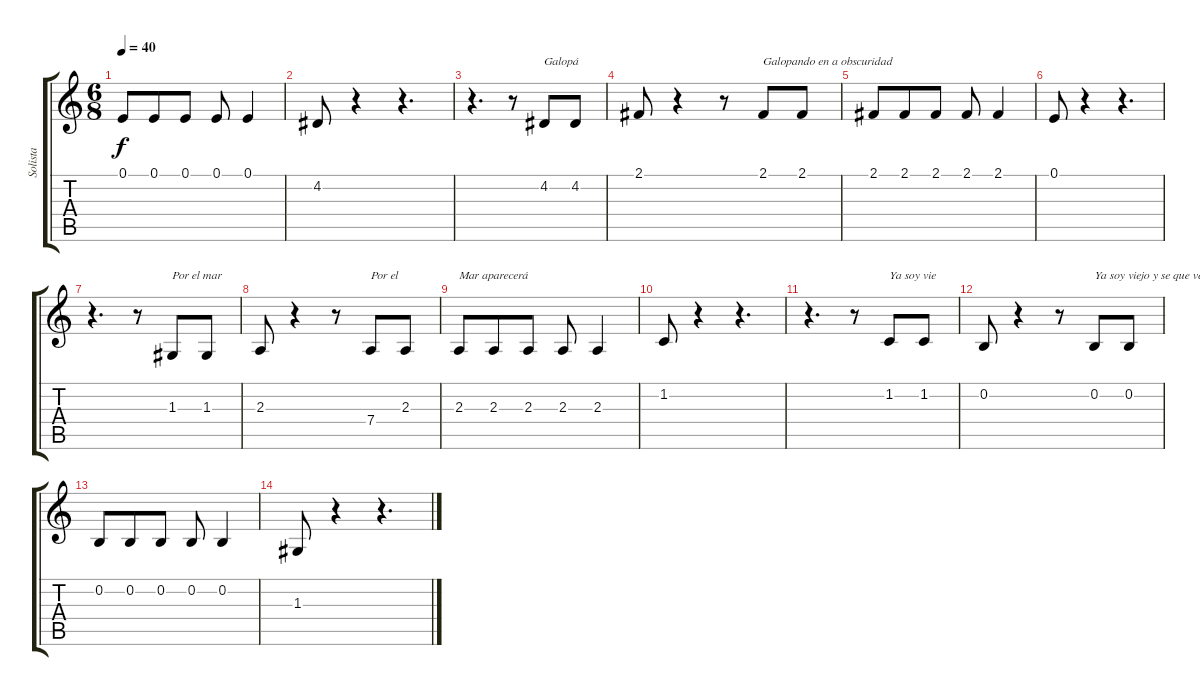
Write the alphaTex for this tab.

\track ("Solista" "Solista") {instrument synthstrings1}
\staff {score tabs}
\tuning (E4 B3 G3 D3 A2 E2) {hide}
\ts (6 8)
\tempo 40
\clef g2
\ks c
0.1.8{dy f} 0.1.8 0.1.8 0.1.8 0.1.4 |
4.2.8 r.4 r.4{d} |
r.4{d} r.8 4.2.8{txt "Galopá"} 4.2.8 |
2.1.8 r.4 r.8 2.1.8{txt "Galopando en a obscuridad"} 2.1.8 |
2.1.8 2.1.8 2.1.8 2.1.8 2.1.4 |
0.1.8 r.4 r.4{d} |
r.4{d} r.8 1.3.8{txt "Por el mar"} 1.3.8 |
2.3.8 r.4 r.8 7.4.8{txt "Por el"} 2.3.8 |
2.3.8{txt "Mar aparecerá"} 2.3.8 2.3.8 2.3.8 2.3.4 |
1.2.8 r.4 r.4{d} |
r.4{d} r.8 1.2.8{txt "Ya soy vie"} 1.2.8 |
0.2.8 r.4 r.8 0.2.8{txt "Ya soy viejo y se que vendra"} 0.2.8 |
0.2.8 0.2.8 0.2.8 0.2.8 0.2.4 |
1.3.8 r.4 r.4{d}
